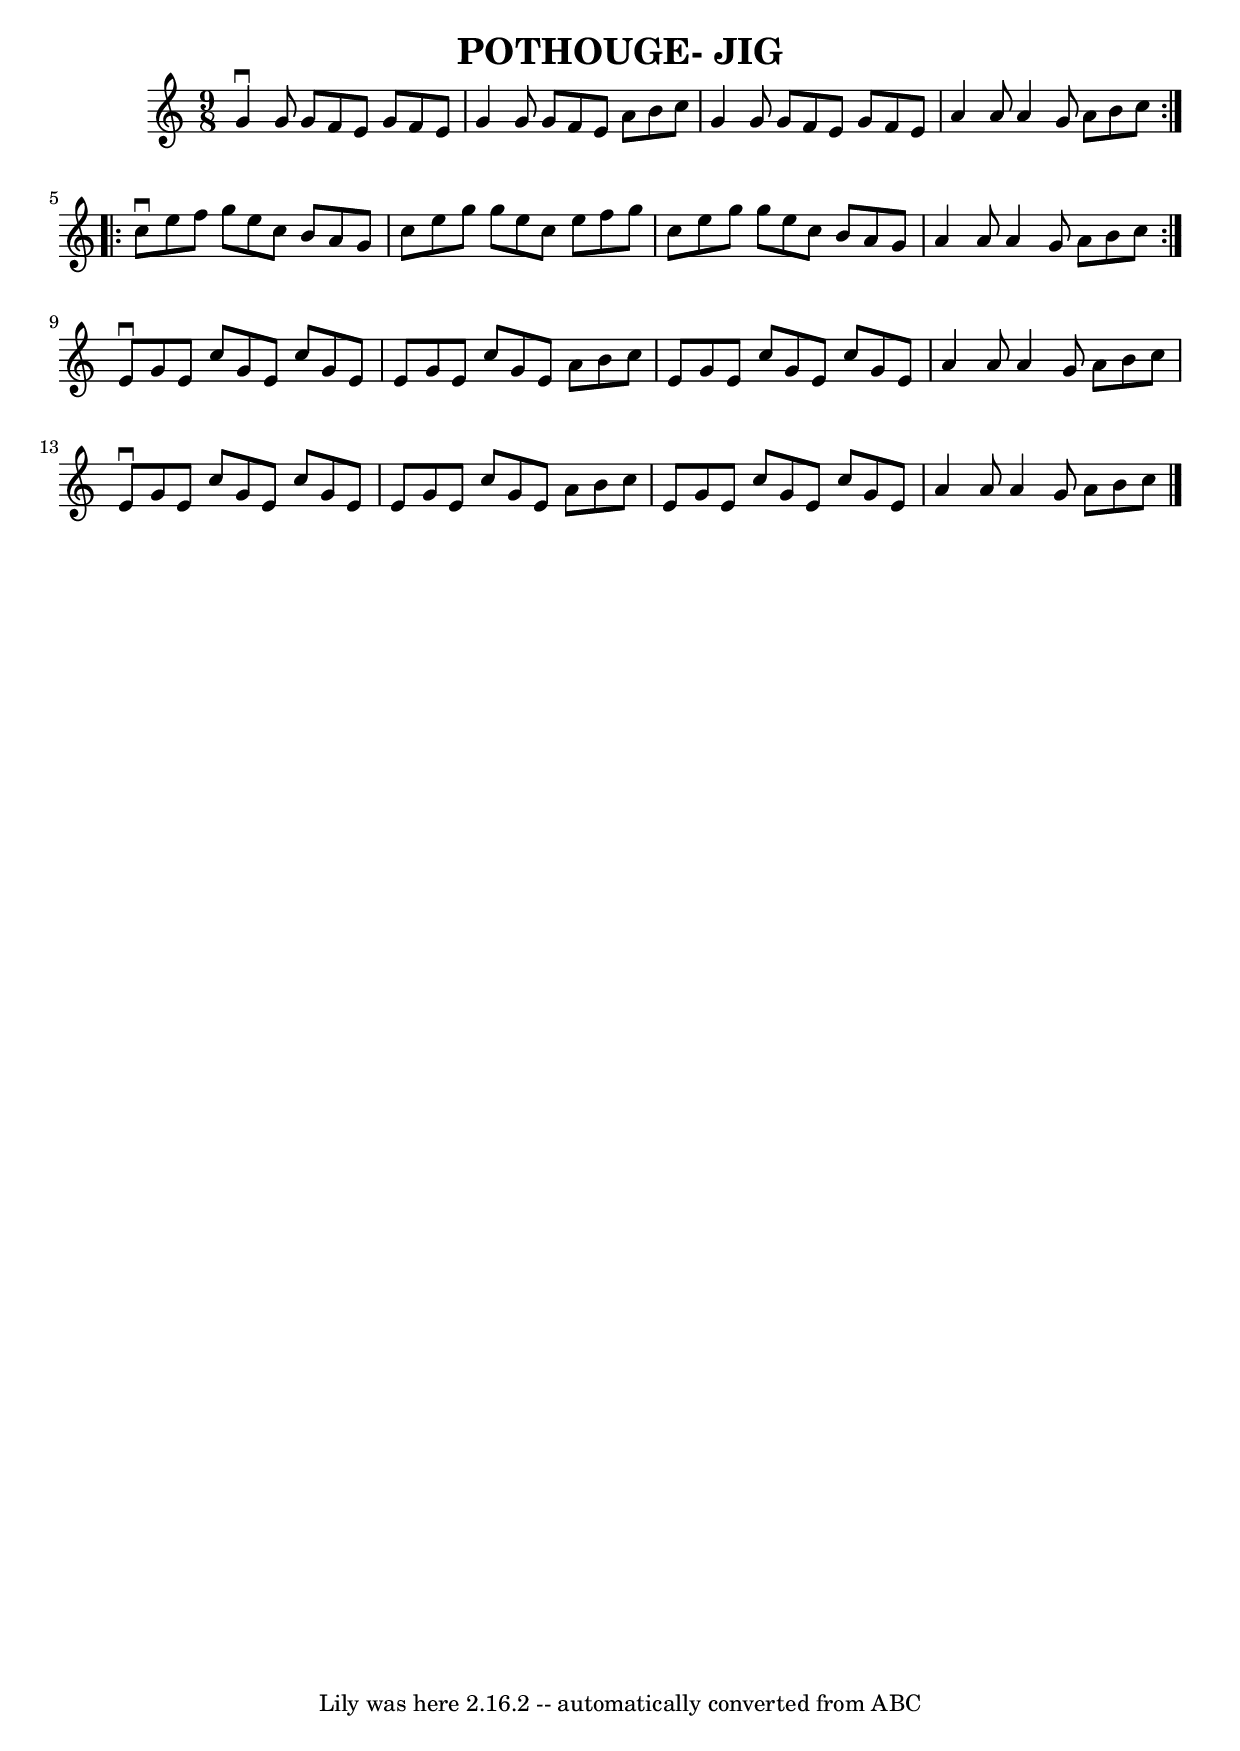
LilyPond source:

\version "2.16.2"
\include "Mammoth.ily"
\header {
  %% book = "Ryan's Mammoth Collection of Fiddle Tunes"
  crossRefNumber = "1"
  footnotes = ""
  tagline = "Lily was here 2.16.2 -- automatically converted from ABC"
  title = "POTHOUGE- JIG"

}
voicedefault =  {



  \repeat volta 2 {

    \time 9/8 
    \key c \major
    g'4^\downbow g'8 g'8 f'8 e'8 g'8    
    f'8 e'8    |
    g'4 g'8 g'8 f'8 e'8 a'8 b'8 c''8   |
    g'4 g'8 g'8 f'8 e'8 g'8 f'8 e'8    |
    
    a'4 a'8 a'4 g'8 a'8 b'8 c''8    
  }     
  \repeat volta 2 {
    
    c''8^\downbow e''8 f''8 g''8 e''8 c''8 b'8 a'8 g'8     |
    c''8 e''8 g''8 g''8 e''8 c''8 e''8 f''8 g''8 
    c''8 e''8 g''8 g''8 e''8 c''8 b'8 a'8 g'8     |
    a'4 a'8 a'4 g'8 a'8 b'8 c''8    
  } e'8^\downbow g'8 e'8 c''8 g'8 e'8 c''8 g'8 e'8    |
  
  e'8 g'8 e'8 c''8 g'8 e'8 a'8 b'8 c''8    |
  
  e'8 g'8 e'8 c''8 g'8 e'8 c''8 g'8 e'8    |
  a'4 
  a'8 a'4 g'8 a'8 b'8 c''8        |
  e'8^\downbow   
  g'8 e'8 c''8 g'8 e'8 c''8 g'8 e'8    |
  e'8 g'8 
  e'8 c''8 g'8 e'8 a'8 b'8 c''8    |
  e'8 g'8    
  e'8 c''8 g'8 e'8 c''8 g'8 e'8    |
  a'4 a'8 a'4 
  g'8 a'8 b'8 c''8    \bar "|."   

}

\score{
  <<

    \context Staff="default"
    {
      \voicedefault 
      
    }

  >>
  \layout {
    
  }
  \midi {
  }

}
